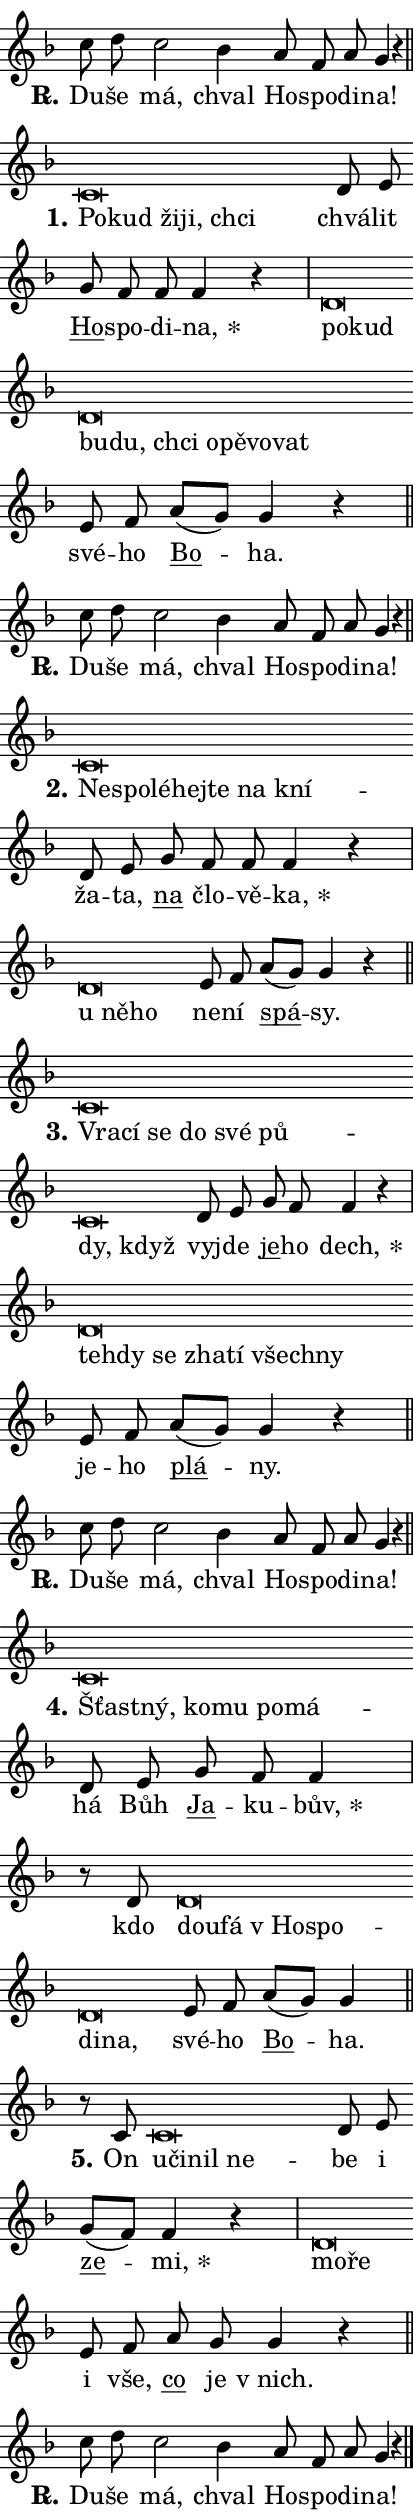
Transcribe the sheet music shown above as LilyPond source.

\version "2.24.0"
\header { tagline = "" }
\paper {
  indent = 0\cm
  top-margin = 0\cm
  right-margin = 0\cm
  bottom-margin = 0\cm
  left-margin = 0\cm
  paper-width = 7\cm
  page-breaking = #ly:one-page-breaking
  system-system-spacing.basic-distance = #11
  score-system-spacing.basic-distance = #11
  ragged-last = ##f
}


%% Author: Thomas Morley
%% https://lists.gnu.org/archive/html/lilypond-user/2020-05/msg00002.html
#(define (line-position grob)
"Returns position of @var[grob} in current system:
   @code{'start}, if at first time-step
   @code{'end}, if at last time-step
   @code{'middle} otherwise
"
  (let* ((col (ly:item-get-column grob))
         (ln (ly:grob-object col 'left-neighbor))
         (rn (ly:grob-object col 'right-neighbor))
         (col-to-check-left (if (ly:grob? ln) ln col))
         (col-to-check-right (if (ly:grob? rn) rn col))
         (break-dir-left
           (and
             (ly:grob-property col-to-check-left 'non-musical #f)
             (ly:item-break-dir col-to-check-left)))
         (break-dir-right
           (and
             (ly:grob-property col-to-check-right 'non-musical #f)
             (ly:item-break-dir col-to-check-right))))
        (cond ((eqv? 1 break-dir-left) 'start)
              ((eqv? -1 break-dir-right) 'end)
              (else 'middle))))

#(define (tranparent-at-line-position vctor)
  (lambda (grob)
  "Relying on @code{line-position} select the relevant enry from @var{vctor}.
Used to determine transparency,"
    (case (line-position grob)
      ((end) (not (vector-ref vctor 0)))
      ((middle) (not (vector-ref vctor 1)))
      ((start) (not (vector-ref vctor 2))))))

noteHeadBreakVisibility =
#(define-music-function (break-visibility)(vector?)
"Makes @code{NoteHead}s transparent relying on @var{break-visibility}"
#{
  \override NoteHead.transparent =
    #(tranparent-at-line-position break-visibility)
#})

#(define delete-ledgers-for-transparent-note-heads
  (lambda (grob)
    "Reads whether a @code{NoteHead} is transparent.
If so this @code{NoteHead} is removed from @code{'note-heads} from
@var{grob}, which is supposed to be @code{LedgerLineSpanner}.
As a result ledgers are not printed for this @code{NoteHead}"
    (let* ((nhds-array (ly:grob-object grob 'note-heads))
           (nhds-list
             (if (ly:grob-array? nhds-array)
                 (ly:grob-array->list nhds-array)
                 '()))
           ;; Relies on the transparent-property being done before
           ;; Staff.LedgerLineSpanner.after-line-breaking is executed.
           ;; This is fragile ...
           (to-keep
             (remove
               (lambda (nhd)
                 (ly:grob-property nhd 'transparent #f))
               nhds-list)))
      ;; TODO find a better method to iterate over grob-arrays, similiar
      ;; to filter/remove etc for lists
      ;; For now rebuilt from scratch
      (set! (ly:grob-object grob 'note-heads)  '())
      (for-each
        (lambda (nhd)
          (ly:pointer-group-interface::add-grob grob 'note-heads nhd))
        to-keep))))

hideNotes = {
  \noteHeadBreakVisibility #begin-of-line-visible
}
unHideNotes = {
  \noteHeadBreakVisibility #all-visible
}

% work-around for resetting accidentals
% https://lilypond.org/doc/v2.23/Documentation/notation/displaying-rhythms#unmetered-music
cadenzaMeasure = {
  \cadenzaOff
  \partial 1024 s1024
  \cadenzaOn
}

#(define-markup-command (accent layout props text) (markup?)
  "Underline accented syllable"
  (interpret-markup layout props
    #{\markup \override #'(offset . 4.3) \underline { #text }#}))

responsum = \markup \concat {
  "R" \hspace #-1.05 \path #0.1 #'((moveto 0 0.07) (lineto 0.9 0.8)) \hspace #0.05 "."
}

\layout {
    \context {
        \Staff
        \remove "Time_signature_engraver"
        \override LedgerLineSpanner.after-line-breaking = #delete-ledgers-for-transparent-note-heads
    }
    \context {
        \Voice {
            \override NoteHead.output-attributes = #'((class . "notehead"))
            \override Hairpin.height = #0.55
        }
    }
    \context {
        \Lyrics {
            \override StanzaNumber.output-attributes = #'((class . "stanzanumber"))
            \override LyricSpace.minimum-distance = #0.9
            \override LyricText.font-name = #"TeX Gyre Schola"
            \override LyricText.font-size = 1
            \override StanzaNumber.font-name = #"TeX Gyre Schola Bold"
            \override StanzaNumber.font-size = 1
        }
    }
}

% magnetic-lyrics.ily
%
%   written by
%     Jean Abou Samra <jean@abou-samra.fr>
%     Werner Lemberg <wl@gnu.org>
%
%   adapted by
%     Jiri Hon <jiri.hon@gmail.com>
%
% Version 2022-Apr-15

% https://www.mail-archive.com/lilypond-user@gnu.org/msg149350.html

#(define (Left_hyphen_pointer_engraver context)
   "Collect syllable-hyphen-syllable occurrences in lyrics and store
them in properties.  This engraver only looks to the left.  For
example, if the lyrics input is @code{foo -- bar}, it does the
following.

@itemize @bullet
@item
Set the @code{text} property of the @code{LyricHyphen} grob between
@q{foo} and @q{bar} to @code{foo}.

@item
Set the @code{left-hyphen} property of the @code{LyricText} grob with
text @q{foo} to the @code{LyricHyphen} grob between @q{foo} and
@q{bar}.
@end itemize

Use this auxiliary engraver in combination with the
@code{lyric-@/text::@/apply-@/magnetic-@/offset!} hook."
   (let ((hyphen #f)
         (text #f))
     (make-engraver
      (acknowledgers
       ((lyric-syllable-interface engraver grob source-engraver)
        (set! text grob)))
      (end-acknowledgers
       ((lyric-hyphen-interface engraver grob source-engraver)
        ;(when (not (grob::has-interface grob 'lyric-space-interface))
          (set! hyphen grob)));)
      ((stop-translation-timestep engraver)
       (when (and text hyphen)
         (ly:grob-set-object! text 'left-hyphen hyphen))
       (set! text #f)
       (set! hyphen #f)))))

#(define (lyric-text::apply-magnetic-offset! grob)
   "If the space between two syllables is less than the value in
property @code{LyricText@/.details@/.squash-threshold}, move the right
syllable to the left so that it gets concatenated with the left
syllable.

Use this function as a hook for
@code{LyricText@/.after-@/line-@/breaking} if the
@code{Left_@/hyphen_@/pointer_@/engraver} is active."
   (let ((hyphen (ly:grob-object grob 'left-hyphen #f)))
     (when hyphen
       (let ((left-text (ly:spanner-bound hyphen LEFT)))
         (when (grob::has-interface left-text 'lyric-syllable-interface)
           (let* ((common (ly:grob-common-refpoint grob left-text X))
                  (this-x-ext (ly:grob-extent grob common X))
                  (left-x-ext
                   (begin
                     ;; Trigger magnetism for left-text.
                     (ly:grob-property left-text 'after-line-breaking)
                     (ly:grob-extent left-text common X)))
                  ;; `delta` is the gap width between two syllables.
                  (delta (- (interval-start this-x-ext)
                            (interval-end left-x-ext)))
                  (details (ly:grob-property grob 'details))
                  (threshold (assoc-get 'squash-threshold details 0.2)))
             (when (< delta threshold)
               (let* (;; We have to manipulate the input text so that
                      ;; ligatures crossing syllable boundaries are not
                      ;; disabled.  For languages based on the Latin
                      ;; script this is essentially a beautification.
                      ;; However, for non-Western scripts it can be a
                      ;; necessity.
                      (lt (ly:grob-property left-text 'text))
                      (rt (ly:grob-property grob 'text))
                      (is-space (grob::has-interface hyphen 'lyric-space-interface))
                      (space (if is-space " " ""))
                      (space-markup (grob-interpret-markup grob " "))
                      (space-size (interval-length (ly:stencil-extent space-markup X)))
                      (extra-delta (if is-space space-size 0))
                      ;; Append new syllable.
                      (ltrt-space (if (and (string? lt) (string? rt))
                                (string-append lt space rt)
                                (make-concat-markup (list lt space rt))))
                      ;; Right-align `ltrt` to the right side.
                      (ltrt-space-markup (grob-interpret-markup
                               grob
                               (make-translate-markup
                                (cons (interval-length this-x-ext) 0)
                                (make-right-align-markup ltrt-space)))))
                 (begin
                   ;; Don't print `left-text`.
                   (ly:grob-set-property! left-text 'stencil #f)
                   ;; Set text and stencil (which holds all collected
                   ;; syllables so far) and shift it to the left.
                   (ly:grob-set-property! grob 'text ltrt-space)
                   (ly:grob-set-property! grob 'stencil ltrt-space-markup)
                   (ly:grob-translate-axis! grob (- (- delta extra-delta)) X))))))))))


#(define (lyric-hyphen::displace-bounds-first grob)
   ;; Make very sure this callback isn't triggered too early.
   (let ((left (ly:spanner-bound grob LEFT))
         (right (ly:spanner-bound grob RIGHT)))
     (ly:grob-property left 'after-line-breaking)
     (ly:grob-property right 'after-line-breaking)
     (ly:lyric-hyphen::print grob)))

squashThreshold = #0.4

\layout {
  \context {
    \Lyrics
    \consists #Left_hyphen_pointer_engraver
    \override LyricText.after-line-breaking =
      #lyric-text::apply-magnetic-offset!
    \override LyricHyphen.stencil = #lyric-hyphen::displace-bounds-first
    \override LyricText.details.squash-threshold = \squashThreshold
    \override LyricHyphen.minimum-distance = 0
    \override LyricHyphen.minimum-length = \squashThreshold
  }
}

squash = \override LyricText.details.squash-threshold = 9999
unSquash = \override LyricText.details.squash-threshold = \squashThreshold

left = \override LyricText.self-alignment-X = #LEFT
unLeft = \revert LyricText.self-alignment-X

starOffset = #(lambda (grob) 
                (let ((x_offset (ly:self-alignment-interface::aligned-on-x-parent grob)))
                  (if (= x_offset 0) 0 (+ x_offset 1.2))))

star = #(define-music-function (syllable)(string?)
"Append star separator at the end of a syllable"
#{
  \once \override LyricText.X-offset = #starOffset
  \lyricmode { \markup {
    #syllable
    \override #'((font-name . "TeX Gyre Schola Bold")) \hspace #0.2 \lower #0.65 \larger "*"
  } }
#})

starAccent = #(define-music-function (syllable)(string?)
"Append star separator at the end of a syllable and make accent"
#{
  \once \override LyricText.X-offset = #starOffset
  \lyricmode { \markup {
    \accent #syllable
    \override #'((font-name . "TeX Gyre Schola Bold")) \hspace #0.2 \lower #0.65 \larger "*"
  } }
#})

breath = #(define-music-function (syllable)(string?)
"Append breathing indicator at the end of a syllable"
#{
  \lyricmode { \markup { #syllable "+" } }
#})

optionalBreath = #(define-music-function (syllable)(string?)
"Append optional breathing indicator at the end of a syllable"
#{
  \lyricmode { \markup { #syllable "(+)" } }
#})


\score {
    <<
        \new Voice = "melody" { \cadenzaOn \key f \major \relative { c''8 d c2 bes4 a8 f a g4 r \cadenzaMeasure \bar "||" \break } }
        \new Lyrics \lyricsto "melody" { \lyricmode { \set stanza = \responsum
Du -- še má, chval Ho -- spo -- di -- na! } }
    >>
    \layout {}
}

\score {
    <<
        \new Voice = "melody" { \cadenzaOn \key f \major \relative { c'\breve*1/16 \hideNotes \breve*1/16 \bar "" \breve*1/16 \bar "" \breve*1/16 \breve*1/16 \bar "" \unHideNotes d8 e \bar "" g f f f4 r \cadenzaMeasure \bar "|" d\breve*1/16 \hideNotes \breve*1/16 \bar "" \breve*1/16 \bar "" \breve*1/16 \bar "" \breve*1/16 \bar "" \breve*1/16 \bar "" \breve*1/16 \bar "" \breve*1/16 \breve*1/16 \bar "" \unHideNotes e8 f \bar "" a[( g)] g4 r \cadenzaMeasure \bar "||" \break } }
        \new Lyrics \lyricsto "melody" { \lyricmode { \set stanza = "1."
\left Po -- \squash kud ži -- ji, chci \unLeft \unSquash chvá -- lit \markup \accent Ho -- spo -- di -- \star na, \left po -- \squash kud bu -- du, chci o -- pě -- vo -- vat \unLeft \unSquash své -- ho \markup \accent Bo -- ha. } }
    >>
    \layout {}
}

\score {
    <<
        \new Voice = "melody" { \cadenzaOn \key f \major \relative { c''8 d c2 bes4 a8 f a g4 r \cadenzaMeasure \bar "||" \break } }
        \new Lyrics \lyricsto "melody" { \lyricmode { \set stanza = \responsum
Du -- še má, chval Ho -- spo -- di -- na! } }
    >>
    \layout {}
}

\score {
    <<
        \new Voice = "melody" { \cadenzaOn \key f \major \relative { c'\breve*1/16 \hideNotes \breve*1/16 \bar "" \breve*1/16 \bar "" \breve*1/16 \bar "" \breve*1/16 \bar "" \breve*1/16 \breve*1/16 \bar "" \unHideNotes d8 e \bar "" g f f f4 r \cadenzaMeasure \bar "|" d\breve*1/16 \hideNotes \breve*1/16 \breve*1/16 \bar "" \unHideNotes e8 f \bar "" a[( g)] g4 r \cadenzaMeasure \bar "||" \break } }
        \new Lyrics \lyricsto "melody" { \lyricmode { \set stanza = "2."
\left Ne -- \squash spo -- lé -- hej -- te na kní -- \unLeft \unSquash ža -- ta, \markup \accent na člo -- vě -- \star ka, \left u \squash ně -- ho \unLeft \unSquash ne -- ní \markup \accent spá -- sy. } }
    >>
    \layout {}
}

\score {
    <<
        \new Voice = "melody" { \cadenzaOn \key f \major \relative { c'\breve*1/16 \hideNotes \breve*1/16 \bar "" \breve*1/16 \bar "" \breve*1/16 \bar "" \breve*1/16 \bar "" \breve*1/16 \bar "" \breve*1/16 \breve*1/16 \bar "" \unHideNotes d8 e \bar "" g f f4 r \cadenzaMeasure \bar "|" d\breve*1/16 \hideNotes \breve*1/16 \bar "" \breve*1/16 \bar "" \breve*1/16 \bar "" \breve*1/16 \bar "" \breve*1/16 \breve*1/16 \bar "" \unHideNotes e8 f \bar "" a[( g)] g4 r \cadenzaMeasure \bar "||" \break } }
        \new Lyrics \lyricsto "melody" { \lyricmode { \set stanza = "3."
\left Vra -- \squash cí se do své pů -- dy, když \unLeft \unSquash vyj -- de \markup \accent je -- ho \star dech, \left teh -- \squash dy se zha -- tí všech -- ny \unLeft \unSquash je -- ho \markup \accent plá -- ny. } }
    >>
    \layout {}
}

\score {
    <<
        \new Voice = "melody" { \cadenzaOn \key f \major \relative { c''8 d c2 bes4 a8 f a g4 r \cadenzaMeasure \bar "||" \break } }
        \new Lyrics \lyricsto "melody" { \lyricmode { \set stanza = \responsum
Du -- še má, chval Ho -- spo -- di -- na! } }
    >>
    \layout {}
}

\score {
    <<
        \new Voice = "melody" { \cadenzaOn \key f \major \relative { c'\breve*1/16 \hideNotes \breve*1/16 \bar "" \breve*1/16 \bar "" \breve*1/16 \bar "" \breve*1/16 \breve*1/16 \bar "" \unHideNotes d8 e \bar "" g f f4 \cadenzaMeasure \bar "|" r8 d8 d\breve*1/16 \hideNotes \breve*1/16 \bar "" \breve*1/16 \bar "" \breve*1/16 \bar "" \breve*1/16 \breve*1/16 \bar "" \unHideNotes e8 f \bar "" a[( g)] g4 \cadenzaMeasure \bar "||" \break } }
        \new Lyrics \lyricsto "melody" { \lyricmode { \set stanza = "4."
\left Šťast -- \squash ný, ko -- mu po -- má -- \unLeft \unSquash há Bůh \markup \accent Ja -- ku -- \star bův, kdo \left dou -- \squash fá "v Ho" -- spo -- di -- na, \unLeft \unSquash své -- ho \markup \accent Bo -- ha. } }
    >>
    \layout {}
}

\score {
    <<
        \new Voice = "melody" { \cadenzaOn \key f \major \relative { r8 c'8 c\breve*1/16 \hideNotes \breve*1/16 \bar "" \breve*1/16 \breve*1/16 \bar "" \unHideNotes d8 e \bar "" g[( f)] f4 r \cadenzaMeasure \bar "|" d\breve*1/16 \hideNotes \breve*1/16 \bar "" \unHideNotes e8 f \bar "" a g g4 r \cadenzaMeasure \bar "||" \break } }
        \new Lyrics \lyricsto "melody" { \lyricmode { \set stanza = "5."
On \left u -- \squash či -- nil ne -- \unLeft \unSquash be i \markup \accent ze -- \star mi, \left mo -- \squash ře \unLeft \unSquash i vše, \markup \accent co je "v nich." } }
    >>
    \layout {}
}

\score {
    <<
        \new Voice = "melody" { \cadenzaOn \key f \major \relative { c''8 d c2 bes4 a8 f a g4 r \cadenzaMeasure \bar "||" \break } \bar "|." }
        \new Lyrics \lyricsto "melody" { \lyricmode { \set stanza = \responsum
Du -- še má, chval Ho -- spo -- di -- na! } }
    >>
    \layout {}
}
